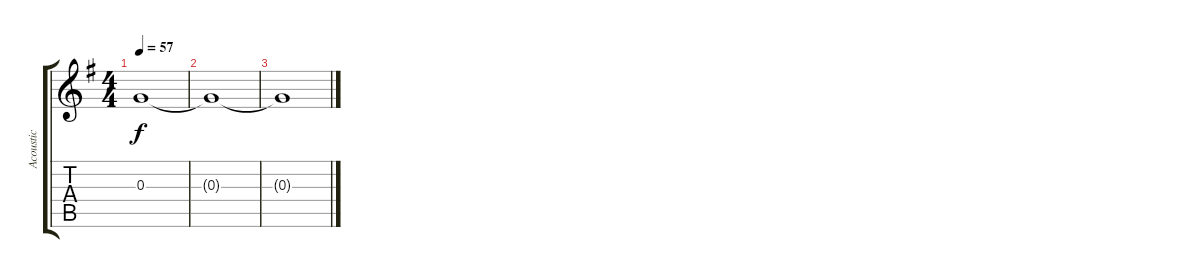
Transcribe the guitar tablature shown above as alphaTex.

\track ("Acoustic" "Acoustic") {instrument acousticguitarsteel}
\staff {score tabs}
\tuning (E4 B3 G3 D3 A2 E2) {hide}
\ts (4 4)
\tempo 57
\clef g2
\ks g
0.3{t}.1{dy f} |
0.3{t}.1 |
0.3{t}.1
